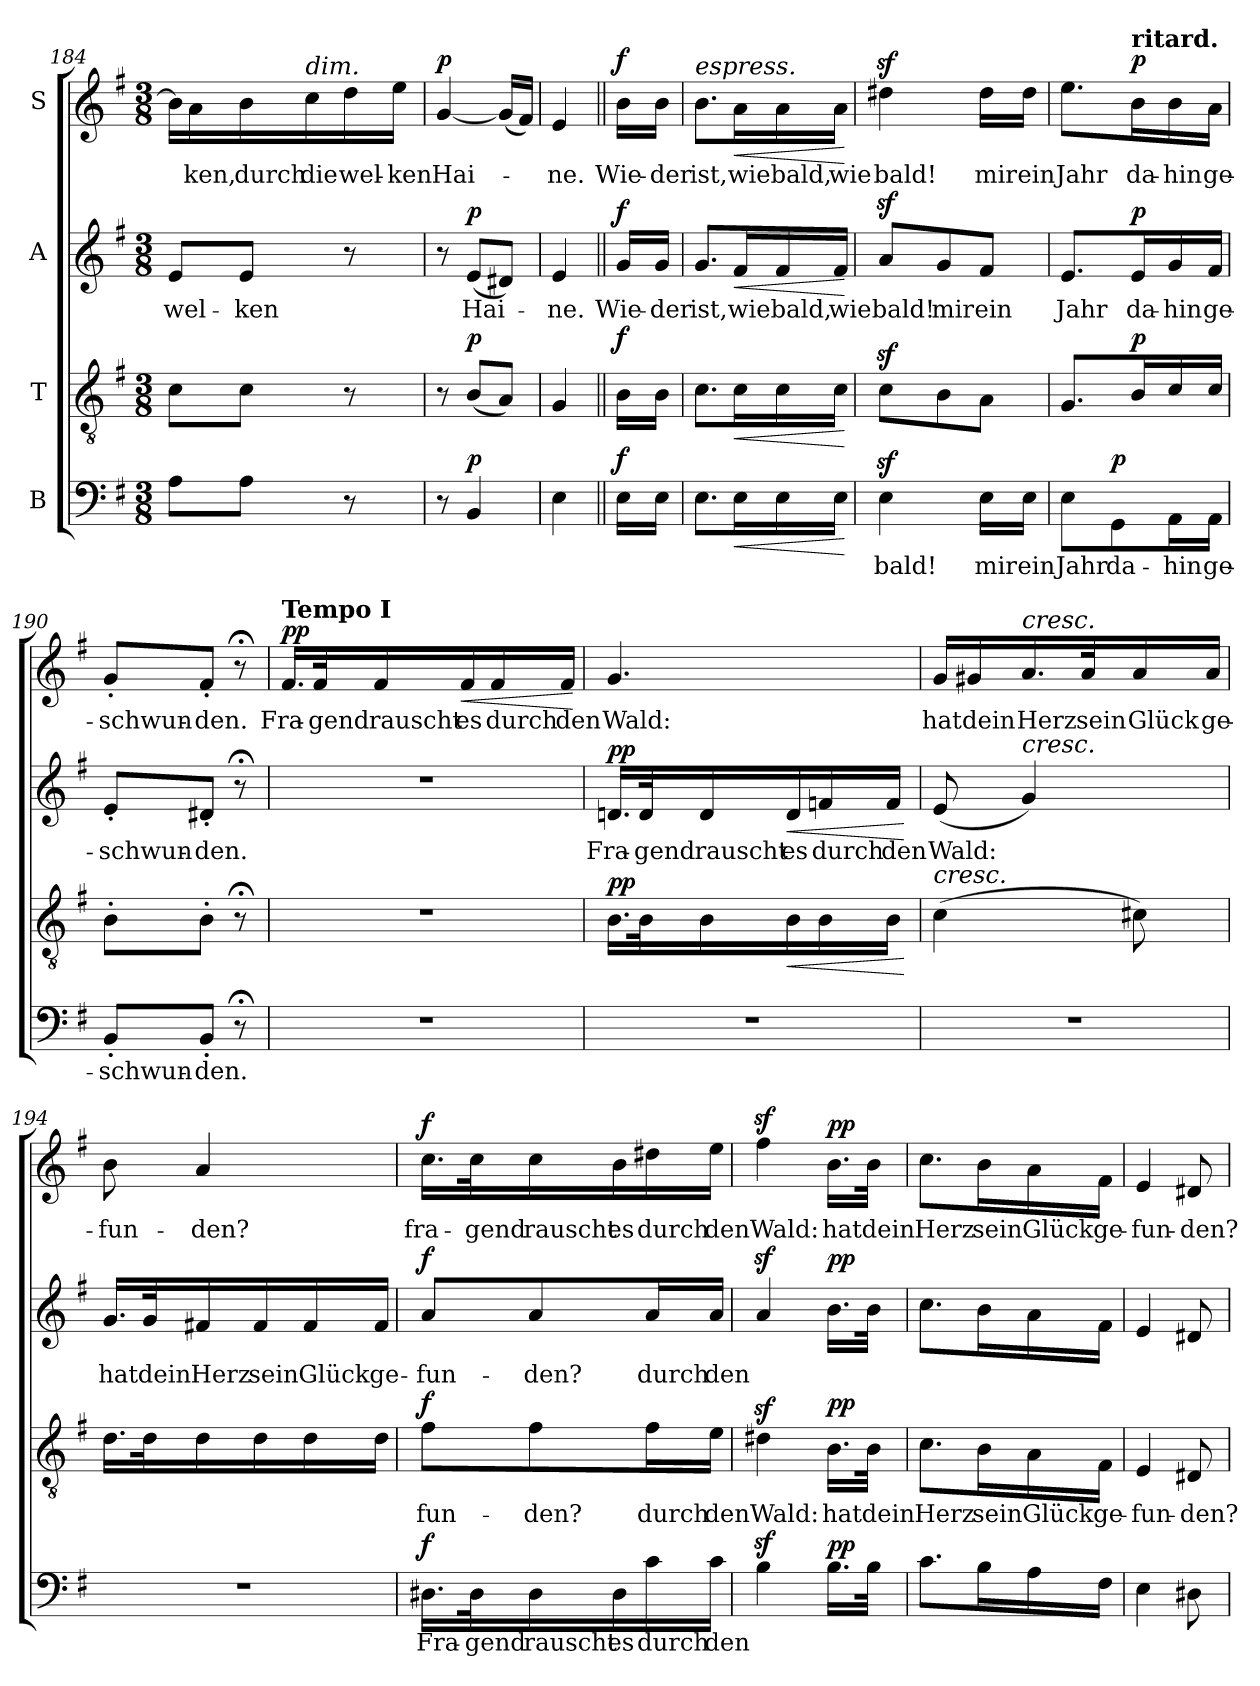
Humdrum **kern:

**kern	**text	**dynam	**kern	**text	**dynam	**kern	**text	**dynam	**kern	**text	**dynam
*part4	*part4	*part4	*part3	*part3	*part3	*part2	*part2	*part2	*part1	*part1	*part1
*staff4	*staff4	*staff4	*staff3	*staff3	*staff3	*staff2	*staff2	*staff2	*staff1	*staff1	*staff1
*I"B	*	*	*I"T	*	*	*I"A	*	*	*I"S	*	*
*clefF4	*	*	*clefGv2	*	*	*clefG2	*	*	*clefG2	*	*
*k[f#]	*	*	*k[f#]	*	*	*k[f#]	*	*	*k[f#]	*	*
*M3/8	*	*	*M3/8	*	*	*M3/8	*	*	*M3/8	*	*
=184	=184	=184	=184	=184	=184	=184	=184	=184	=184	=184	=184
!	!	!	!	!	!	!	!LO:LY:b	!	!	!	!
8A\L	.	.	8c\L	.	.	8e/L	wel-	.	16b\LL]	.	.
!	!	!	!	!	!	!	!	!	!	!LO:LY:b	!
.	.	.	.	.	.	.	.	.	16a\	-ken,	.
!	!	!	!	!	!	!	!LO:LY:b	!	!	!LO:LY:b	!
8A\J	.	.	8c\J	.	.	8e/J	-ken	.	16b\	durch	.
!	!	!	!	!	!	!	!	!	!LO:TX:a:i:t=dim.	!	!
!	!	!	!	!	!	!	!	!	!	!LO:LY:b	!
.	.	.	.	.	.	.	.	.	16cc\	die	.
!	!	!	!	!	!	!	!	!	!	!LO:LY:b	!
8r	.	.	8r	.	.	8r	.	.	16dd\	wel-	.
!	!	!	!	!	!	!	!	!	!	!LO:LY:b	!
.	.	.	.	.	.	.	.	.	16ee\JJ	-ken	.
=185	=185	=185	=185	=185	=185	=185	=185	=185	=185	=185	=185
!	!	!	!	!	!	!	!	!	!	!LO:LY:b	!LO:DY:b
8r	.	.	8r	.	.	8r	.	.	[4g/	Hai-	p
!	!	!LO:DY:b	!	!	!LO:DY:b	!	!LO:LY:b	!LO:DY:b	!	!	!
4BB/	.	p	(<8B/L	.	p	(>8e/L	Hai-	p	.	.	.
.	.	.	8A/J)	.	.	8d#X/J)	.	.	(<16g/LL]	.	.
.	.	.	.	.	.	.	.	.	16f#/JJ)	.	.
=186	=186	=186	=186	=186	=186	=186	=186	=186	=186	=186	=186
!	!	!	!	!	!	!	!LO:LY:b	!	!	!LO:LY:b	!
4E\	.	.	4G/	.	.	4e/	-ne.	.	4e/	-ne.	.
=186X10||	=186X10||	=186X10||	=186X10||	=186X10||	=186X10||	=186X10||	=186X10||	=186X10||	=186X10||	=186X10||	=186X10||
!	!	!LO:DY:b	!	!	!LO:DY:b	!	!LO:LY:b	!LO:DY:b	!	!LO:LY:b	!LO:DY:b
16E\LL	.	f	16B\LL	.	f	16g/LL	Wie-	f	16b\LL	Wie-	f
!	!	!	!	!	!	!	!LO:LY:b	!	!	!LO:LY:b	!
16E\JJ	.	.	16B\JJ	.	.	16g/JJ	-der	.	16b\JJ	-der	.
=187	=187	=187	=187	=187	=187	=187	=187	=187	=187	=187	=187
!	!	!	!	!	!	!	!	!	!LO:TX:a:i:t=espress.	!	!
!	!	!	!	!	!	!	!LO:LY:b	!	!	!LO:LY:b	!
8.E\L	.	.	8.c\L	.	.	8.g/L	ist,	.	8.b\L	ist,	.
!	!	!LO:HP:b	!	!	!LO:HP:b	!	!LO:LY:b	!LO:HP:b	!	!LO:LY:b	!LO:HP:b
16E\L	.	<	16c\L	.	<	16f#/L	wie	<	16a\L	wie	<
!	!	!	!	!	!	!	!LO:LY:b	!	!	!LO:LY:b	!
16E\	.	.	16c\	.	.	16f#/	bald,	.	16a\	bald,	.
!	!	!	!	!	!	!	!LO:LY:b	!	!	!LO:LY:b	!
16E\JJ	.	.	16c\JJ	.	.	16f#/JJ	wie	.	16a\JJ	wie	.
.	.	[	.	.	[	.	.	[	.	.	[
!!LO:PB:g=z
=188	=188	=188	=188	=188	=188	=188	=188	=188	=188	=188	=188
!	!LO:LY:b	!	!	!	!	!	!LO:LY:b	!	!	!LO:LY:b	!
4Ez<\	bald!	.	8cz<\L	.	.	8az</L	bald!	.	4dd#Xz<\	bald!	.
!	!	!	!	!	!	!	!LO:LY:b	!	!	!	!
.	.	.	8B\	.	.	8g/	mir	.	.	.	.
!	!LO:LY:b	!	!	!	!	!	!LO:LY:b	!	!	!LO:LY:b	!
16E\LL	mir	.	8A\J	.	.	8f#/J	ein	.	16dd#\LL	mir	.
!	!LO:LY:b	!	!	!	!	!	!	!	!	!LO:LY:b	!
16E\JJ	ein	.	.	.	.	.	.	.	16dd#\JJ	ein	.
=189	=189	=189	=189	=189	=189	=189	=189	=189	=189	=189	=189
!	!LO:LY:b	!	!	!	!	!	!LO:LY:b	!	!	!LO:LY:b	!
8E\L	Jahr	.	8.G/L	.	.	8.e/L	Jahr	.	8.ee\L	Jahr	.
!	!LO:LY:b	!LO:DY:b	!	!	!	!	!	!	!	!	!
8GG\	da-	p	.	.	.	.	.	.	.	.	.
!	!	!	!	!	!	!	!	!	!LO:TX:a:B:t=ritard.	!	!
!	!	!	!	!	!LO:DY:b	!	!LO:LY:b	!LO:DY:b	!	!LO:LY:b	!LO:DY:b
.	.	.	16B/L	.	p	16e/L	da-	p	16b\L	da-	p
!	!LO:LY:b	!	!	!	!	!	!LO:LY:b	!	!	!LO:LY:b	!
16AA\L	-hin	.	16c/	.	.	16g/	-hin	.	16b\	-hin	.
!	!LO:LY:b	!	!	!	!	!	!LO:LY:b	!	!	!LO:LY:b	!
16AA\JJ	ge-	.	16c/JJ	.	.	16f#/JJ	ge-	.	16a\JJ	ge-	.
=190	=190	=190	=190	=190	=190	=190	=190	=190	=190	=190	=190
!	!LO:LY:b	!	!	!	!	!	!LO:LY:b	!	!	!LO:LY:b	!
8BB'/L	-schwun-	.	8B'\L	.	.	8e'/L	-schwun-	.	8g'/L	-schwun-	.
!	!LO:LY:b	!	!	!	!	!	!LO:LY:b	!	!	!LO:LY:b	!
8BB'/J	-den.	.	8B'\J	.	.	8d#X'/J	-den.	.	8f#'/J	-den.	.
8r;<	.	.	8r;<	.	.	8r;<	.	.	8r;<	.	.
=191	=191	=191	=191	=191	=191	=191	=191	=191	=191	=191	=191
!	!	!	!	!	!	!	!	!	!LO:TX:a:B:t=Tempo I	!	!
!	!	!	!	!	!	!	!	!	!	!LO:LY:b	!LO:DY:b
4.r	.	.	4.r	.	.	4.r	.	.	16.f#/LL	Fra-	pp
!	!	!	!	!	!	!	!	!	!	!LO:LY:b	!
.	.	.	.	.	.	.	.	.	32f#/K	-gend	.
!	!	!	!	!	!	!	!	!	!	!LO:LY:b	!
.	.	.	.	.	.	.	.	.	16f#/	rauscht	.
!	!	!	!	!	!	!	!	!	!	!LO:LY:b	!LO:HP:b
.	.	.	.	.	.	.	.	.	16f#/	es	<
!	!	!	!	!	!	!	!	!	!	!LO:LY:b	!
.	.	.	.	.	.	.	.	.	16f#/	durch	.
!	!	!	!	!	!	!	!	!	!	!LO:LY:b	!
.	.	.	.	.	.	.	.	.	16f#/JJ	den	.
.	.	.	.	.	.	.	.	.	.	.	[
!!LO:LB:g=z
=192	=192	=192	=192	=192	=192	=192	=192	=192	=192	=192	=192
!	!	!	!	!	!LO:DY:b	!	!LO:LY:b	!LO:DY:b	!	!LO:LY:b	!
4.r	.	.	16.B\LL	.	pp	16.dn/LL	Fra-	pp	4.g/	Wald:	.
!	!	!	!	!	!	!	!LO:LY:b	!	!	!	!
.	.	.	32B\K	.	.	32d/K	-gend	.	.	.	.
!	!	!	!	!	!	!	!LO:LY:b	!	!	!	!
.	.	.	16B\	.	.	16d/	rauscht	.	.	.	.
!	!	!	!	!	!LO:HP:b	!	!LO:LY:b	!LO:HP:b	!	!	!
.	.	.	16B\	.	<	16d/	es	<	.	.	.
!	!	!	!	!	!	!	!LO:LY:b	!	!	!	!
.	.	.	16B\	.	.	16fn/	durch	.	.	.	.
!	!	!	!	!	!	!	!LO:LY:b	!	!	!	!
.	.	.	16B\JJ	.	.	16f/JJ	den	.	.	.	.
.	.	.	.	.	[	.	.	[	.	.	.
=193	=193	=193	=193	=193	=193	=193	=193	=193	=193	=193	=193
!	!	!	!LO:TX:a:i:t=cresc.	!	!	!	!	!	!	!	!
!	!	!	!	!	!	!	!LO:LY:b	!	!	!LO:LY:b	!
4.r	.	.	(>4c\	.	.	(>8e/	Wald:	.	16g/LL	hat	.
!	!	!	!	!	!	!	!	!	!	!LO:LY:b	!
.	.	.	.	.	.	.	.	.	16g#X/	dein	.
!	!	!	!	!	!	!	!	!	!LO:TX:a:i:t=cresc.	!	!
!	!	!	!	!	!	!LO:TX:a:i:t=cresc.	!	!	!	!	!
!	!	!	!	!	!	!	!	!	!	!LO:LY:b	!
.	.	.	.	.	.	4g/)	.	.	16.a/	Herz	.
!	!	!	!	!	!	!	!	!	!	!LO:LY:b	!
.	.	.	.	.	.	.	.	.	32a/K	sein	.
!	!	!	!	!	!	!	!	!	!	!LO:LY:b	!
.	.	.	8c#X\)	.	.	.	.	.	16a/	Glück	.
!	!	!	!	!	!	!	!	!	!	!LO:LY:b	!
.	.	.	.	.	.	.	.	.	16a/JJ	ge-	.
=194	=194	=194	=194	=194	=194	=194	=194	=194	=194	=194	=194
!	!	!	!	!	!	!	!LO:LY:b	!	!	!LO:LY:b	!
4.r	.	.	16.d\LL	.	.	16.g/LL	hat	.	8b\	-fun-	.
!	!	!	!	!	!	!	!LO:LY:b	!	!	!	!
.	.	.	32d\K	.	.	32g/K	dein	.	.	.	.
!	!	!	!	!	!	!	!LO:LY:b	!	!	!LO:LY:b	!
.	.	.	16d\	.	.	16f#X/	Herz	.	4a/	-den?	.
!	!	!	!	!	!	!	!LO:LY:b	!	!	!	!
.	.	.	16d\	.	.	16f#/	sein	.	.	.	.
!	!	!	!	!	!	!	!LO:LY:b	!	!	!	!
.	.	.	16d\	.	.	16f#/	Glück	.	.	.	.
!	!	!	!	!	!	!	!LO:LY:b	!	!	!	!
.	.	.	16d\JJ	.	.	16f#/JJ	ge-	.	.	.	.
!!LO:LB:g=z
=195	=195	=195	=195	=195	=195	=195	=195	=195	=195	=195	=195
!	!LO:LY:b	!LO:DY:b	!	!LO:LY:b	!LO:DY:b	!	!LO:LY:b	!LO:DY:b	!	!LO:LY:b	!LO:DY:b
16.D#X\LL	Fra-	f	8f#\L	-fun-	f	8a/L	-fun-	f	16.cc\LL	fra-	f
!	!LO:LY:b	!	!	!	!	!	!	!	!	!LO:LY:b	!
32D#\K	-gend	.	.	.	.	.	.	.	32cc\K	-gend	.
!	!LO:LY:b	!	!	!LO:LY:b	!	!	!LO:LY:b	!	!	!LO:LY:b	!
16D#\	rauscht	.	8f#\	-den?	.	8a/	-den?	.	16cc\	rauscht	.
!	!LO:LY:b	!	!	!	!	!	!	!	!	!LO:LY:b	!
16D#\	es	.	.	.	.	.	.	.	16b\	es	.
!	!LO:LY:b	!	!	!LO:LY:b	!	!	!LO:LY:b	!	!	!LO:LY:b	!
16c\	durch	.	16f#\L	durch	.	16a/L	durch	.	16dd#X\	durch	.
!	!LO:LY:b	!	!	!LO:LY:b	!	!	!LO:LY:b	!	!	!LO:LY:b	!
16c\JJ	den	.	16e\JJ	den	.	16a/JJ	den	.	16ee\JJ	den	.
=196	=196	=196	=196	=196	=196	=196	=196	=196	=196	=196	=196
!	!	!	!	!LO:LY:b	!	!	!	!	!	!LO:LY:b	!
4Bz<\	.	.	4d#Xz<\	Wald:	.	4az</	.	.	4ff#z<\	Wald:	.
!	!	!LO:DY:b	!	!LO:LY:b	!LO:DY:b	!	!	!LO:DY:b	!	!LO:LY:b	!LO:DY:b
16.B\LL	.	pp	16.B\LL	hat	pp	16.b\LL	.	pp	16.b\LL	hat	pp
!	!	!	!	!LO:LY:b	!	!	!	!	!	!LO:LY:b	!
32B\JJk	.	.	32B\JJk	dein	.	32b\JJk	.	.	32b\JJk	dein	.
=197	=197	=197	=197	=197	=197	=197	=197	=197	=197	=197	=197
!	!	!	!	!LO:LY:b	!	!	!	!	!	!LO:LY:b	!
8.c\L	.	.	8.c\L	Herz	.	8.cc\L	.	.	8.cc\L	Herz	.
!	!	!	!	!LO:LY:b	!	!	!	!	!	!LO:LY:b	!
16B\L	.	.	16B\L	sein	.	16b\L	.	.	16b\L	sein	.
!	!	!	!	!LO:LY:b	!	!	!	!	!	!LO:LY:b	!
16A\	.	.	16A\	Glück	.	16a\	.	.	16a\	Glück	.
!	!	!	!	!LO:LY:b	!	!	!	!	!	!LO:LY:b	!
16F#\JJ	.	.	16F#\JJ	ge-	.	16f#\JJ	.	.	16f#\JJ	ge-	.
=198	=198	=198	=198	=198	=198	=198	=198	=198	=198	=198	=198
!	!	!	!	!LO:LY:b	!	!	!	!	!	!LO:LY:b	!
4E\	.	.	4E/	-fun-	.	4e/	.	.	4e/	-fun-	.
!	!	!	!	!LO:LY:b	!	!	!	!	!	!LO:LY:b	!
8D#X\	.	.	8D#X/	-den?	.	8d#X/	.	.	8d#X/	-den?	.
=	=	=	=	=	=	=	=	=	=	=	=
*-	*-	*-	*-	*-	*-	*-	*-	*-	*-	*-	*-
